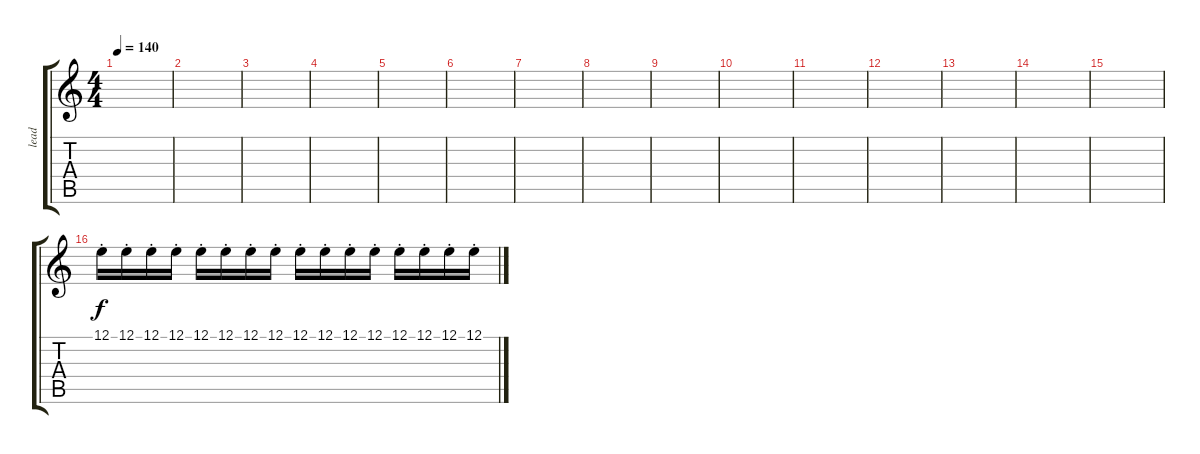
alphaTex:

\track ("lead" "lead") {instrument lead2sawtooth}
\staff {score tabs}
\tuning (E4 B3 G3 D3 A2 E2) {hide}
\ts (4 4)
\tempo 140
\clef g2
\ks c
|
|
|
|
|
|
|
|
|
|
|
|
|
|
|
12.1{st}.16 12.1{st}.16 12.1{st}.16 12.1{st}.16 12.1{st}.16 12.1{st}.16 12.1{st}.16 12.1{st}.16 12.1{st}.16 12.1{st}.16 12.1{st}.16 12.1{st}.16 12.1{st}.16 12.1{st}.16 12.1{st}.16 12.1{st}.16
